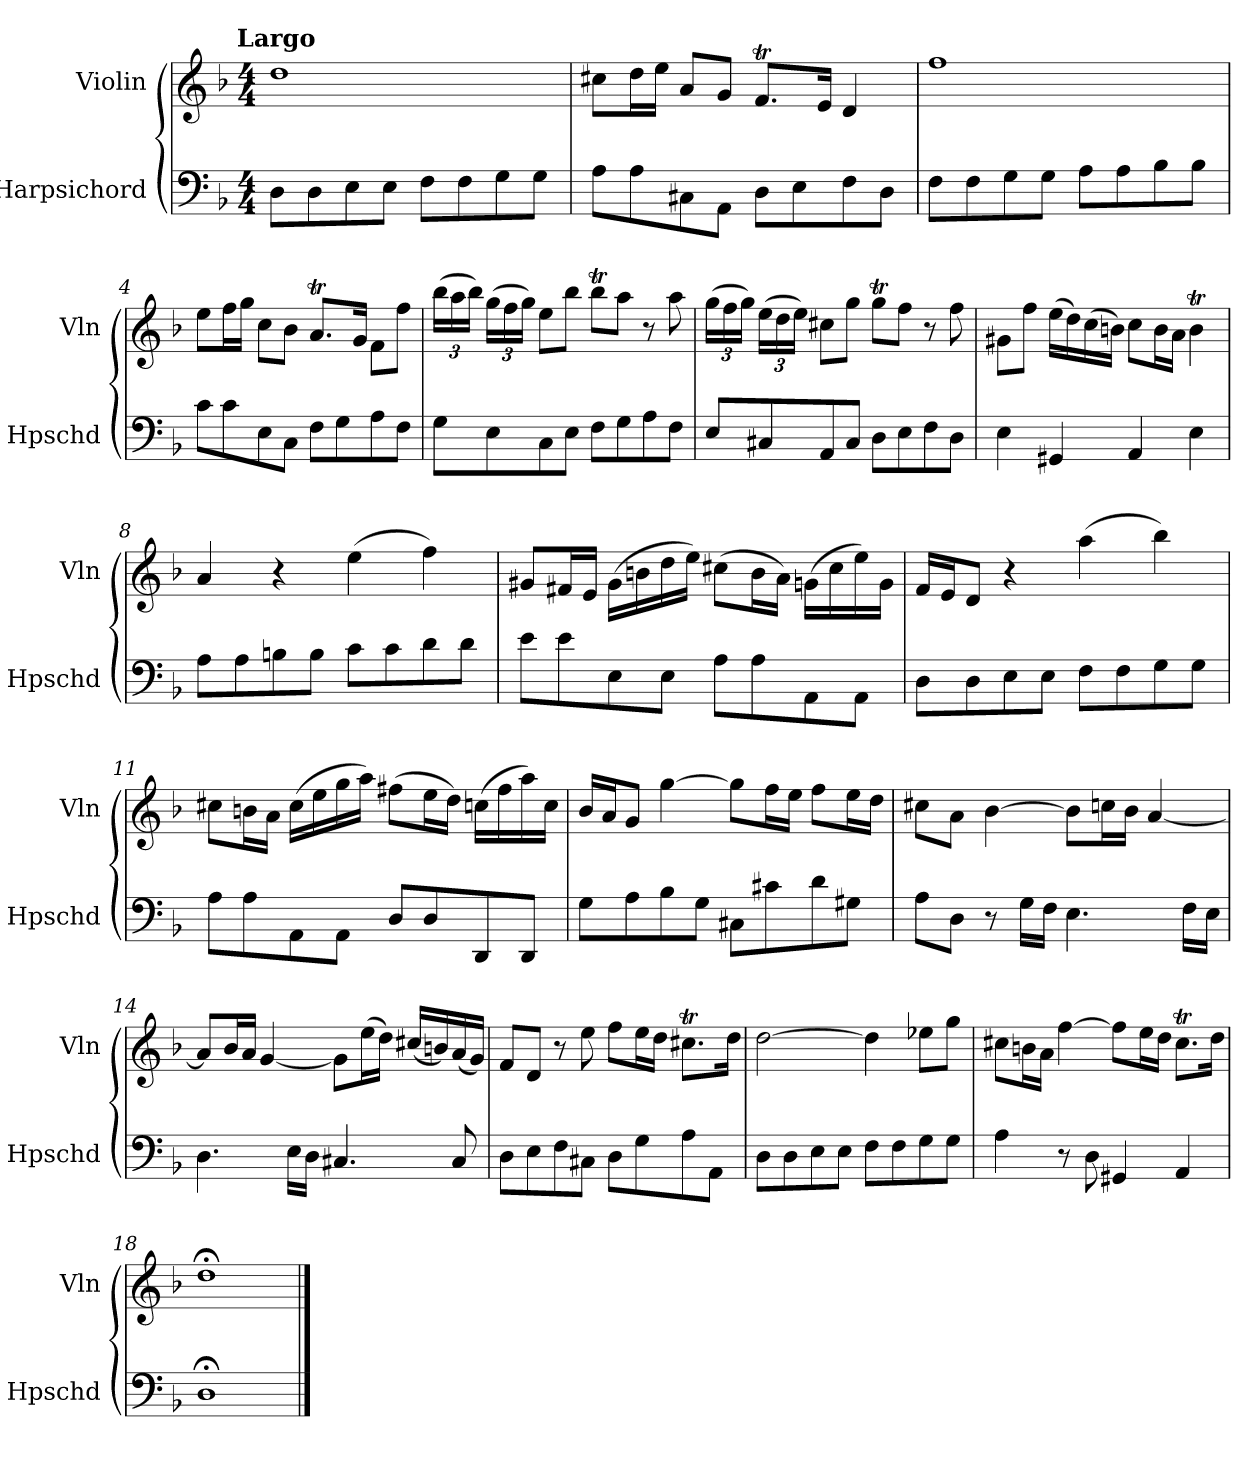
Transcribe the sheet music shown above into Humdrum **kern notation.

**kern	**kern
*part2	*part1
*staff2	*staff1
*I"Harpsichord	*I"Violin
*I'Hpschd	*I'Vln
*clefF4	*clefG2
*k[b-]	*k[b-]
*d:	*d:
!!LO:TX:omd:t=Largo
*M4/4	*M4/4
*MM46	*MM46
=1	=1
8D\L	1dd\
8D\	.
8E\	.
8E\J	.
8F\L	.
8F\	.
8G\	.
8G\J	.
=2	=2
8A\L	8cc#X\L
8A\	16dd\L
.	16ee\JJ
8C#X\	8a/L
8AA\J	8g/J
8D\L	8.fT/L
8E\	.
.	16e/Jk
8F\	4d/
8D\J	.
=3	=3
8F\L	1ff\
8F\	.
8G\	.
8G\J	.
8A\L	.
8A\	.
8B-\	.
8B-\J	.
=4	=4
8c\L	8ee\L
8c\	16ff\L
.	16gg\JJ
8E\	8cc\L
8C\J	8b-\J
8F\L	8.at/L
8G\	.
.	16g/Jk
8A\	8f\L
8F\J	8ff\J
=5	=5
8G\L	(24bb-\LL
.	24aa\
.	24bb-\JJ)
8E\	(24gg\LL
.	24ff\
.	24gg\JJ)
8C\	8ee\L
8E\J	8bb-\J
8F\L	8bb-T\L
8G\	8aa\J
8A\	8r
8F\J	8aa\
=6	=6
8E/L	(24gg\LL
.	24ff\
.	24gg\JJ)
8C#X/	(24ee\LL
.	24dd\
.	24ee\JJ)
8AA/	8cc#X\L
8C#/J	8gg\J
8D\L	8ggT\L
8E\	8ff\J
8F\	8r
8D\J	8ff\
=7	=7
4E\	8g#X\L
.	8ff\J
4GG#X/	(16ee\LL
.	16dd\)
.	(16cc\
.	16bn\JJ)
4AA/	8cc\L
.	16b\L
.	16a\JJ
4E\	4bt\
=8	=8
8A\L	4a/
8A\	.
8Bn\	4r
8B\J	.
8c\L	(4ee\
8c\	.
8d\	4ff\)
8d\J	.
=9	=9
8e\L	8g#X/L
8e\	16f#X/L
.	16e/JJ
8E\	(16g#\LL
.	16bn\
8E\J	16dd\
.	16ee\JJ)
8A\L	(8cc#X\L
8A\	16b\L
.	16a\JJ)
8AA\	(16gn\LL
.	16cc#\
8AA\J	16ee\)
.	16g\JJ
=10	=10
8D\L	16f/LL
.	16e/J
8D\	8d/J
8E\	4r
8E\J	.
8F\L	(4aa\
8F\	.
8G\	4bb-\)
8G\J	.
=11	=11
8A\L	8cc#X\L
8A\	16bn\L
.	16a\JJ
8AA\	(16cc#\LL
.	16ee\
8AA\J	16gg\
.	16aa\JJ)
8D/L	(8ff#X\L
8D/	16ee\L
.	16dd\JJ)
8DD/	(16ccn\LL
.	16ff#\
8DD/J	16aa\)
.	16cc\JJ
=12	=12
8G\L	16b-/LL
.	16a/J
8A\	8g/J
8B-\	[4gg\
8G\J	.
8C#X\L	8gg\L]
8c#X\	16ff\L
.	16ee\JJ
8d\	8ff\L
8G#X\J	16ee\L
.	16dd\JJ
=13	=13
8A\L	8cc#X\L
8D\J	8a\J
8r	[4b-\
16G\LL	.
16F\JJ	.
4.E\	8b-\L]
.	16ccn\L
.	16b-\JJ
.	[4a/
16F\LL	.
16E\JJ	.
=14	=14
4.D\	8a/L]
.	16b-/L
.	16a/JJ
.	[4g/
16E\LL	.
16D\JJ	.
4.C#X/	8g\L]
.	(16ee\L
.	16dd\JJ)
.	(16cc#X/LL
.	16bn/)
8C#/	(16a/
.	16g/JJ)
=15	=15
8D\L	8f/L
8E\	8d/J
8F\	8r
8C#X\J	8ee\
8D\L	8ff\L
8G\	16ee\L
.	16dd\JJ
8A\	8.cc#Xt\L
8AA\J	.
.	16dd\Jk
=16	=16
8D\L	[2dd\
8D\	.
8E\	.
8E\J	.
8F\L	4dd\]
8F\	.
8G\	8ee-X\L
8G\J	8gg\J
=17	=17
4A\	8cc#X\L
.	16bn\L
.	16a\JJ
8r	[4ff\
8D\	.
4GG#X/	8ff\L]
.	16ee\L
.	16dd\JJ
4AA/	8.cc#t\L
.	16dd\Jk
=18	=18
1D;<\	1dd;<\
==	==
*-	*-
